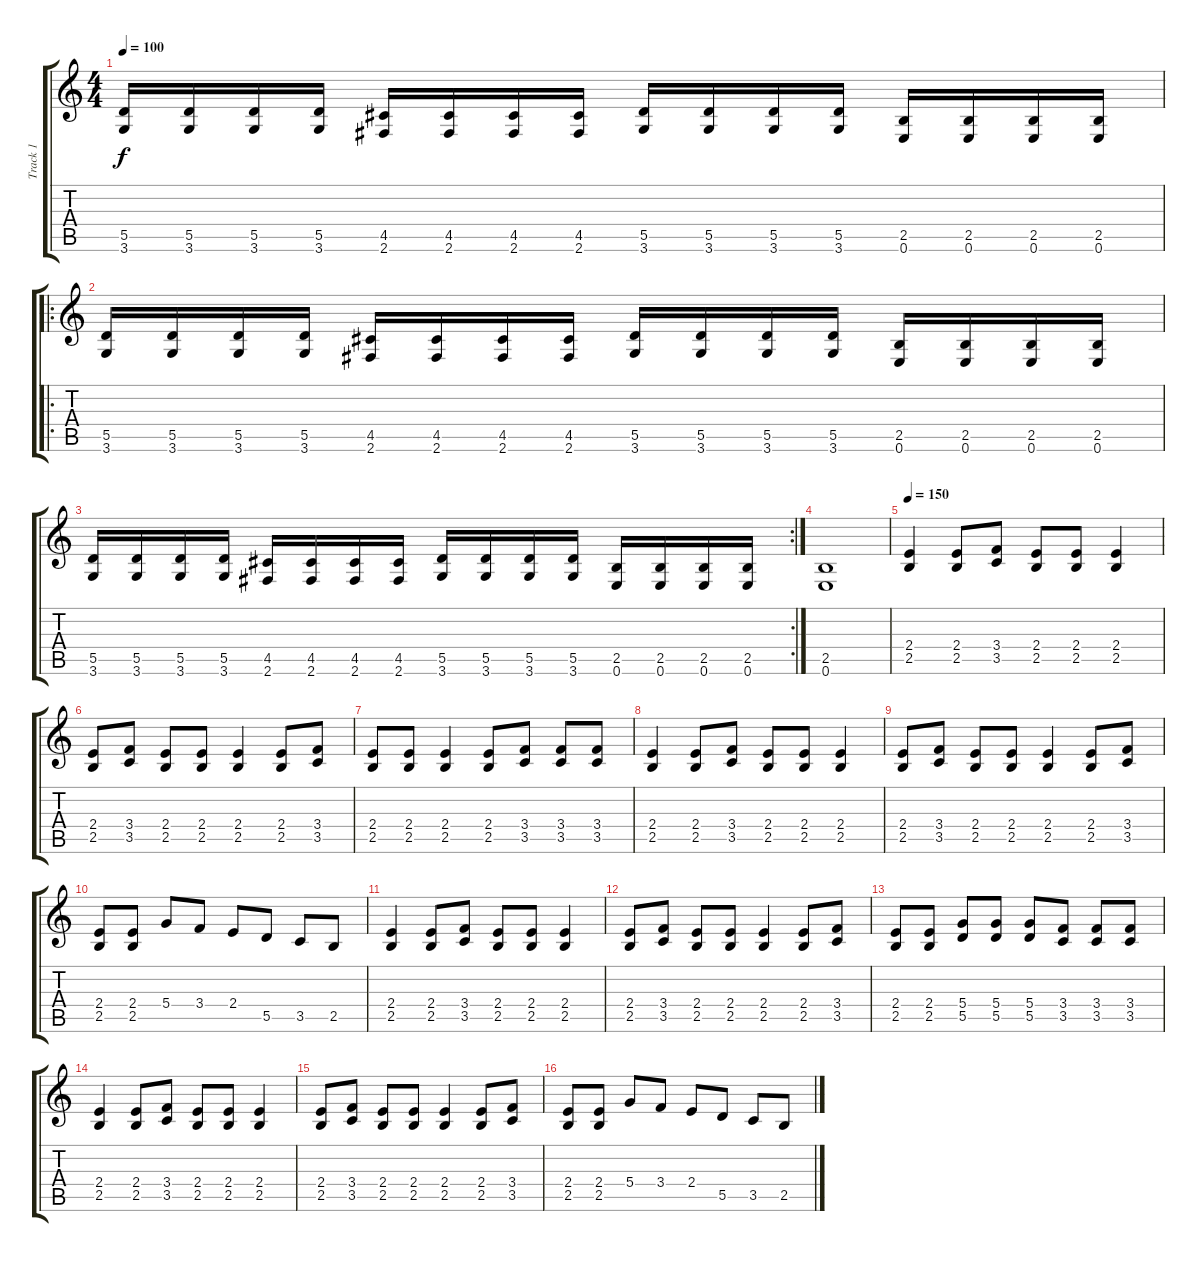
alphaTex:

\track ("Track 1" "Track 1") {instrument distortionguitar}
\staff {score tabs}
\tuning (E4 B3 G3 D3 A2 E2) {hide}
\ts (4 4)
\tempo 100
\clef g2
\ks c
(5.5 3.6).16{dy f} (5.5 3.6).16 (5.5 3.6).16 (5.5 3.6).16 (4.5 2.6).16 (4.5 2.6).16 (4.5 2.6).16 (4.5 2.6).16 (5.5 3.6).16 (5.5 3.6).16 (5.5 3.6).16 (5.5 3.6).16 (2.5 0.6).16 (2.5 0.6).16 (2.5 0.6).16 (2.5 0.6).16 |
\ro
(5.5 3.6).16 (5.5 3.6).16 (5.5 3.6).16 (5.5 3.6).16 (4.5 2.6).16 (4.5 2.6).16 (4.5 2.6).16 (4.5 2.6).16 (5.5 3.6).16 (5.5 3.6).16 (5.5 3.6).16 (5.5 3.6).16 (2.5 0.6).16 (2.5 0.6).16 (2.5 0.6).16 (2.5 0.6).16 |
\rc 2
(5.5 3.6).16 (5.5 3.6).16 (5.5 3.6).16 (5.5 3.6).16 (4.5 2.6).16 (4.5 2.6).16 (4.5 2.6).16 (4.5 2.6).16 (5.5 3.6).16 (5.5 3.6).16 (5.5 3.6).16 (5.5 3.6).16 (2.5 0.6).16 (2.5 0.6).16 (2.5 0.6).16 (2.5 0.6).16 |
(2.5 0.6).1 |
\tempo 150
(2.4 2.5).4 (2.4 2.5).8 (3.4 3.5).8 (2.4 2.5).8 (2.4 2.5).8 (2.4 2.5).4 |
(2.4 2.5).8 (3.4 3.5).8 (2.4 2.5).8 (2.4 2.5).8 (2.4 2.5).4 (2.4 2.5).8 (3.4 3.5).8 |
(2.4 2.5).8 (2.4 2.5).8 (2.4 2.5).4 (2.4 2.5).8 (3.4 3.5).8 (3.4 3.5).8 (3.4 3.5).8 |
(2.4 2.5).4 (2.4 2.5).8 (3.4 3.5).8 (2.4 2.5).8 (2.4 2.5).8 (2.4 2.5).4 |
(2.4 2.5).8 (3.4 3.5).8 (2.4 2.5).8 (2.4 2.5).8 (2.4 2.5).4 (2.4 2.5).8 (3.4 3.5).8 |
(2.4 2.5).8 (2.4 2.5).8 5.4.8 3.4.8 2.4.8 5.5.8 3.5.8 2.5.8 |
(2.4 2.5).4 (2.4 2.5).8 (3.4 3.5).8 (2.4 2.5).8 (2.4 2.5).8 (2.4 2.5).4 |
(2.4 2.5).8 (3.4 3.5).8 (2.4 2.5).8 (2.4 2.5).8 (2.4 2.5).4 (2.4 2.5).8 (3.4 3.5).8 |
(2.4 2.5).8 (2.4 2.5).8 (5.4 5.5).8 (5.4 5.5).8 (5.4 5.5).8 (3.4 3.5).8 (3.4 3.5).8 (3.4 3.5).8 |
(2.4 2.5).4 (2.4 2.5).8 (3.4 3.5).8 (2.4 2.5).8 (2.4 2.5).8 (2.4 2.5).4 |
(2.4 2.5).8 (3.4 3.5).8 (2.4 2.5).8 (2.4 2.5).8 (2.4 2.5).4 (2.4 2.5).8 (3.4 3.5).8 |
(2.4 2.5).8 (2.4 2.5).8 5.4.8 3.4.8 2.4.8 5.5.8 3.5.8 2.5.8
